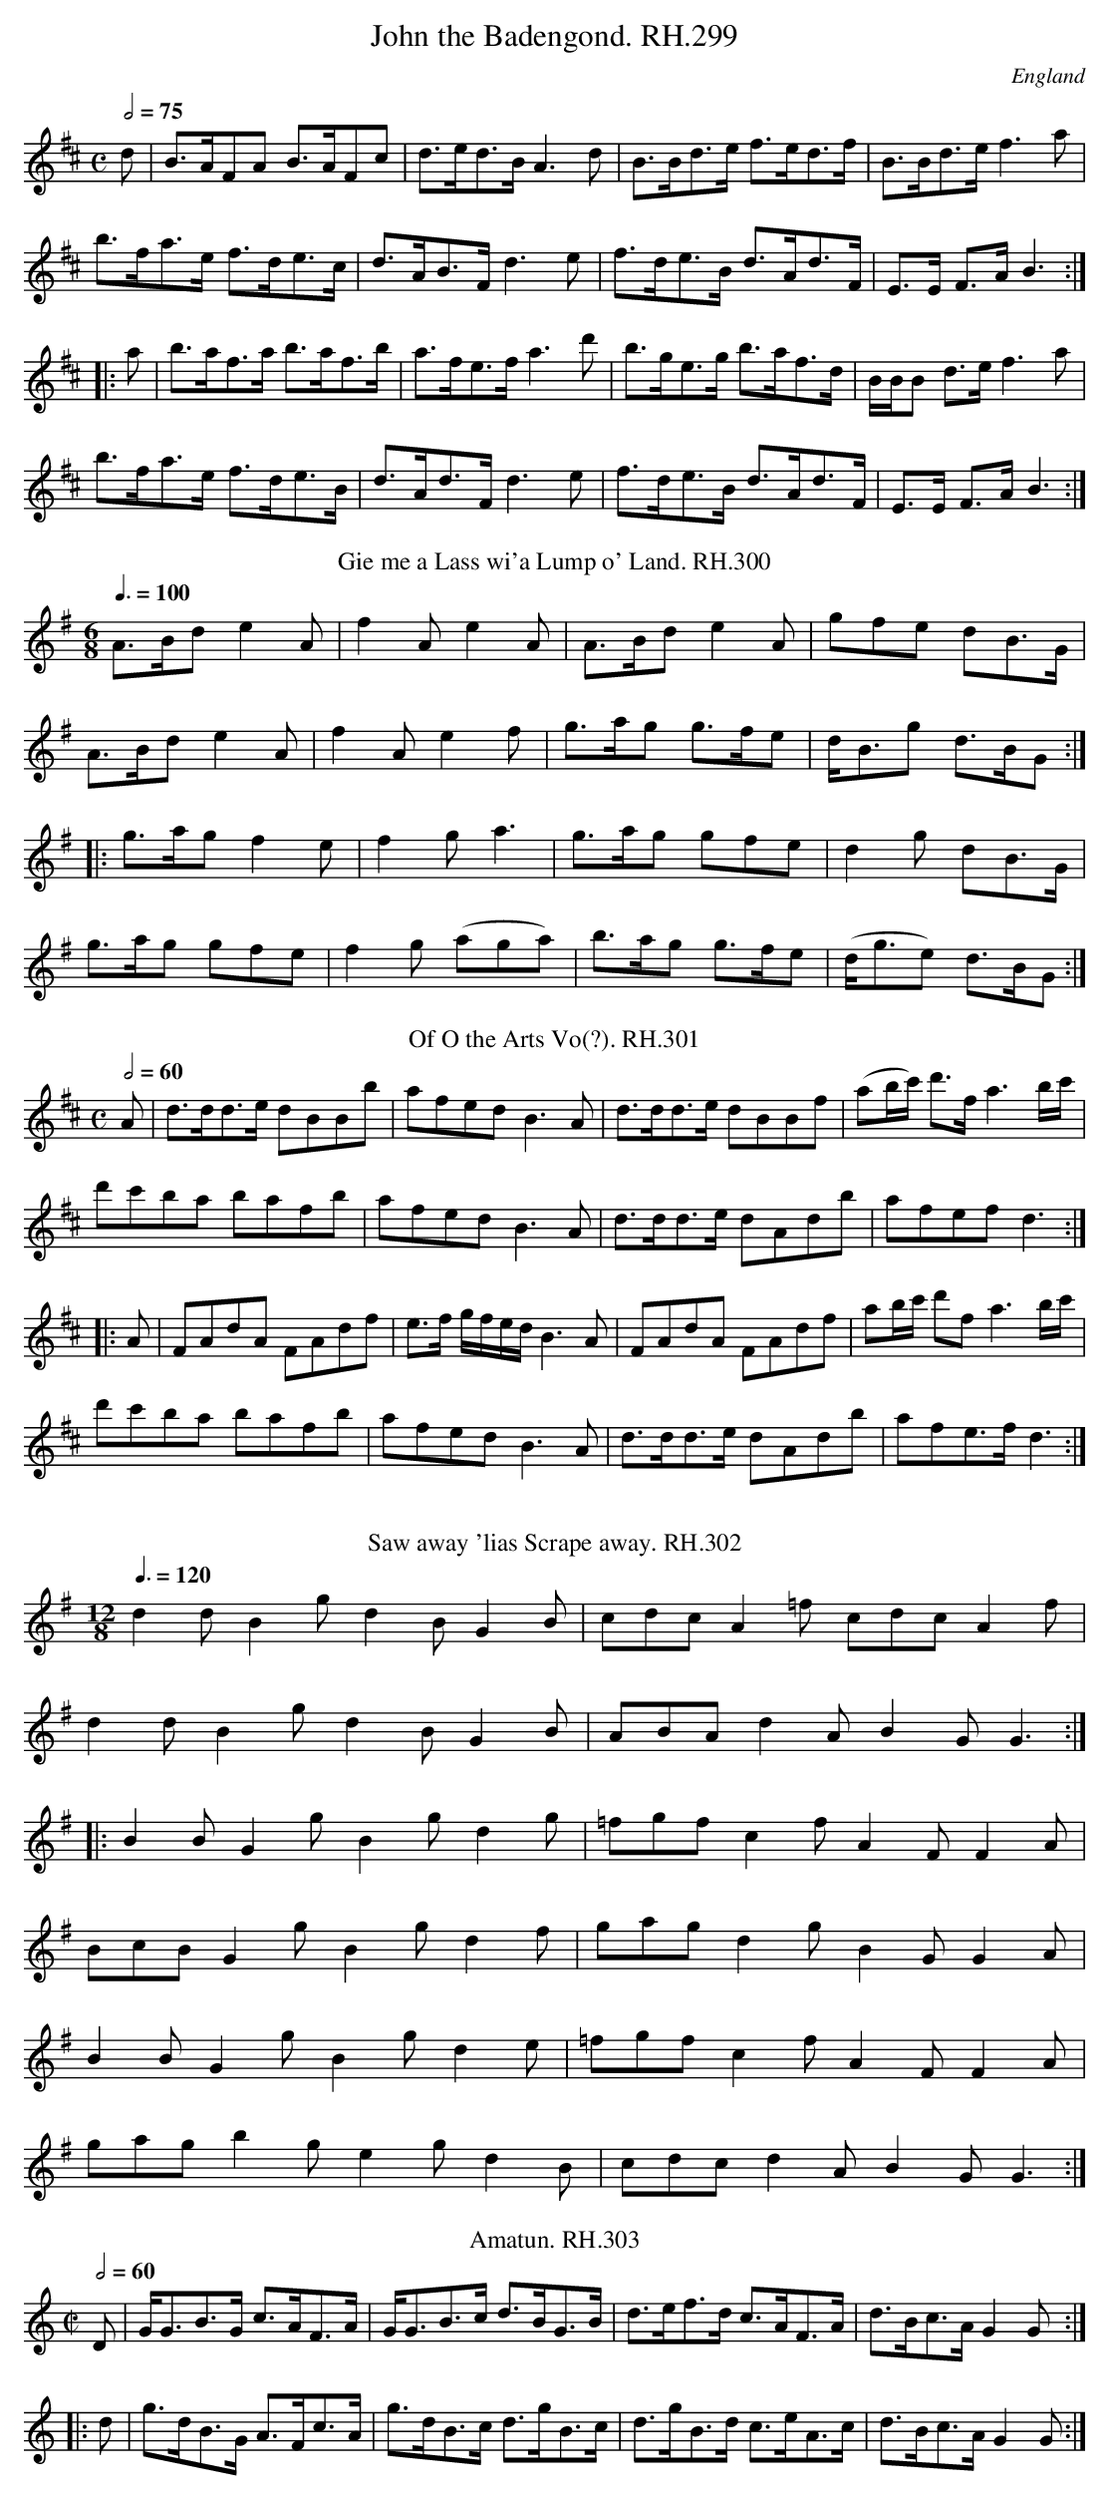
X:1
T:John the Badengond. RH.299
O:England
M:C
L:1/8
Q:2/4=75
K:D
d|B>AFA B>AFc|d>ed>B A3d|\
B>Bd>e f>ed>f|B>Bd>e f3a|!
b>fa>e f>de>c|d>AB>F d3e|\
f>de>B d>Ad>F|E>E F>A B3:|!
|:a|b>af>a b>af>b|a>fe>f a3d'|\
b>ge>g b>af>d|B/B/B d>e f3a|!
b>fa>e f>de>B|d>Ad>F d3e|\
f>de>B d>Ad>F|E>E F>A B3:|
T:Gie me a Lass wi'a Lump o' Land. RH.300
O:England
M:6/8
L:1/8
Q:3/8=100
K:G
A>Bd e2A|f2A e2A|A>Bd e2A|gfe dB>G|!
A>Bd e2A|f2A e2f|g>ag g>fe|d<Bg d>BG:|!
|:g>ag f2e|f2ga3|g>ag gfe|d2g dB>G|!
g>ag gfe|f2g (aga)|b>ag g>fe|(d<ge) d>BG:|
T:Of O the Arts Vo(?). RH.301
O:England
M:C
L:1/8
Q:2/4=60
K:D
A|d>dd>e dBBb|afed B3A|\
d>dd>e dBBf|(ab/c'/) d'>f a3b/c'/|!
d'c'ba bafb|afed B3A|\
d>dd>e dAdb|afef d3:|!
|:A|FAdA FAdf|e>f g/f/e/d/ B3A|\
FAdA FAdf|ab/c'/ d'f a3b/c'/|!
d'c'ba bafb|afed B3A|d>dd>e dAdb|afe>f d3:|
T:Saw away 'lias Scrape away. RH.302
O:England
M:12/8
L:1/8
Q:3/8=120
K:G
d2d B2g d2B G2B|cdc A2=f cdc A2f|!
d2d B2g d2B G2B|ABA d2A B2G G3:|!
|:B2B G2g B2g d2g|=fgf c2f A2F F2A|!
BcB G2g B2g d2f|gag d2g B2G G2A|!
B2B G2g B2g d2e|=fgf c2f A2F F2A|!
gag b2g e2g d2B|cdc d2A B2G G3:|
T:Amatun. RH.303
O:England
M:C|
L:1/8
Q:1/2=60
K:C
D|G<GB>G c>AF>A|G<GB>c d>BG>B|\
d>ef>d c>AF>A|d>Bc>AG2G:|!
|:d|g>dB>G A>Fc>A|g>dB>c d>gB>c|\
d>gB>d c>eA>c|d>Bc>AG2G:|
